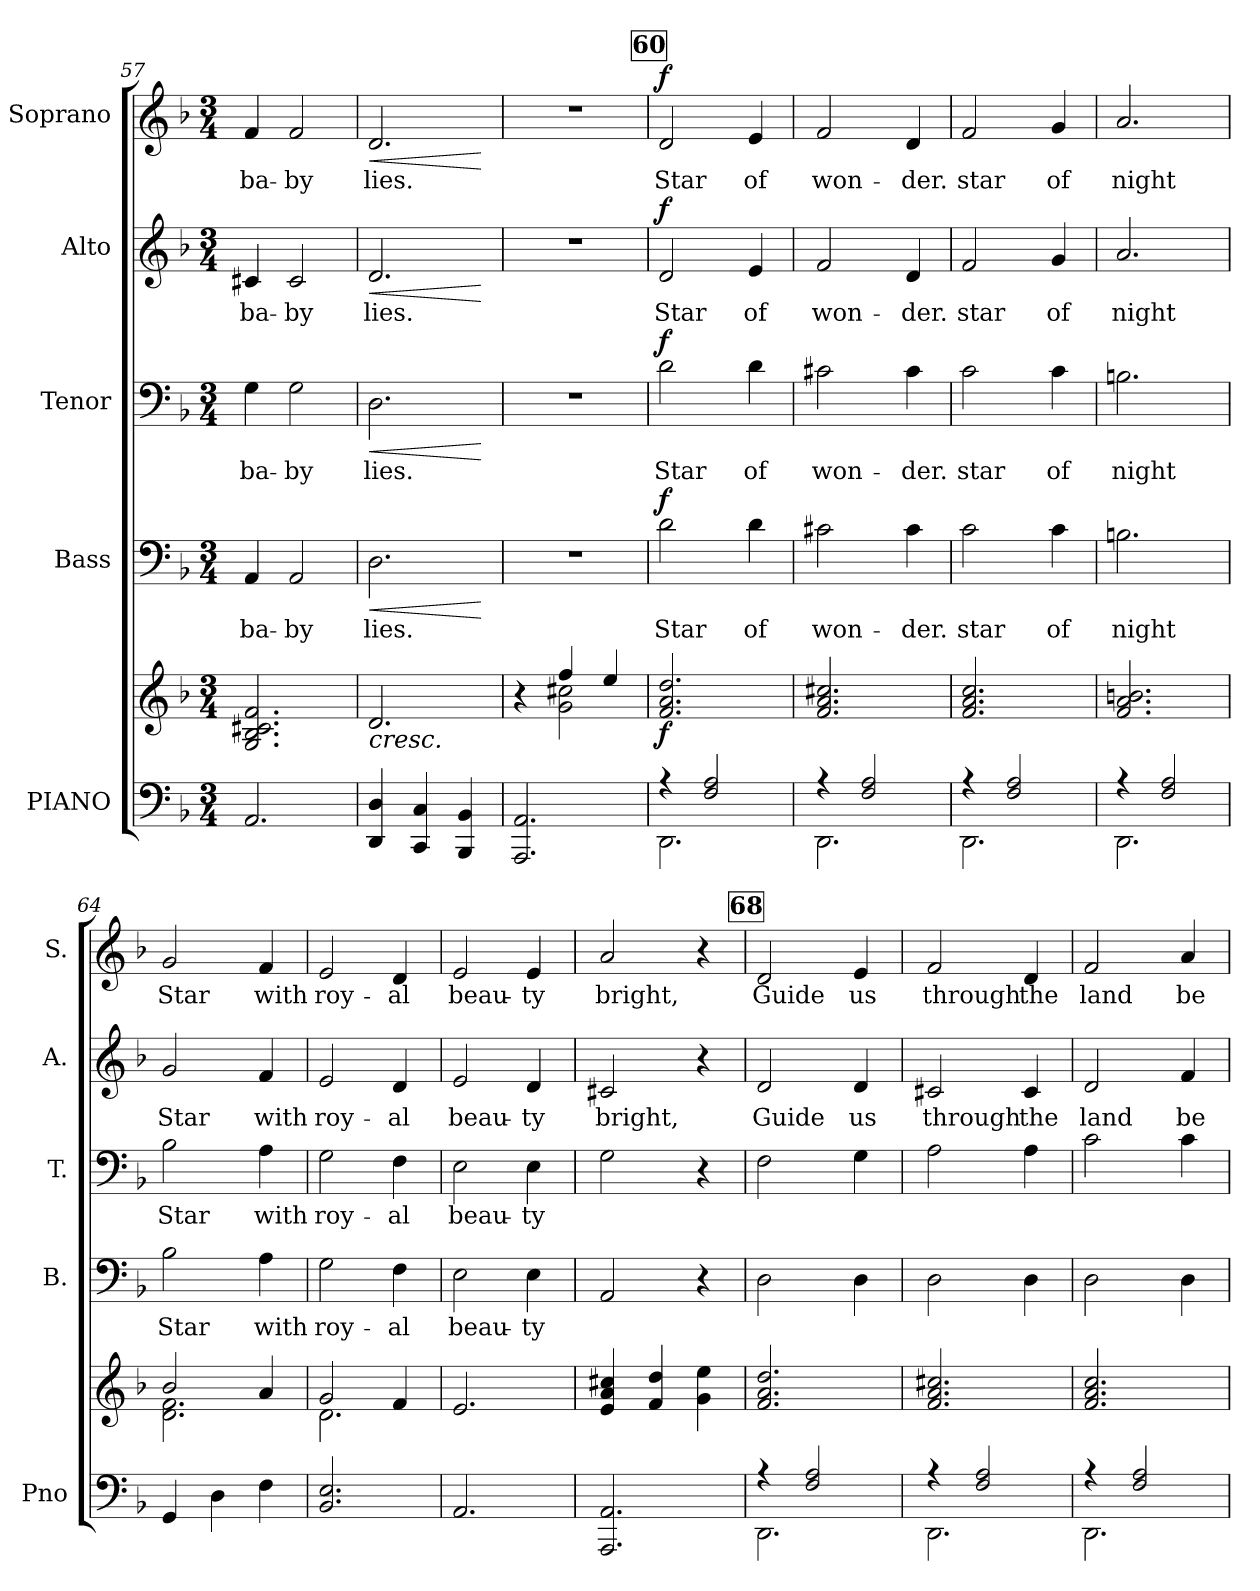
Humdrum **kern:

**kern	**kern	**dynam	**kern	**text	**dynam	**kern	**text	**dynam	**kern	**text	**dynam	**kern	**text	**dynam
*part5	*part5	*part5	*part4	*part4	*part4	*part3	*part3	*part3	*part2	*part2	*part2	*part1	*part1	*part1
*staff6	*staff5	*staff5/6	*staff4	*staff4	*staff4	*staff3	*staff3	*staff3	*staff2	*staff2	*staff2	*staff1	*staff1	*staff1
*I"PIANO	*	*	*I"Bass	*	*	*I"Tenor	*	*	*I"Alto	*	*	*I"Soprano	*	*
*I'Pno	*	*	*I'B.	*	*	*I'T.	*	*	*I'A.	*	*	*I'S.	*	*
*clefF4	*clefG2	*	*clefF4	*	*	*clefF4	*	*	*clefG2	*	*	*clefG2	*	*
*k[b-]	*k[b-]	*	*k[b-]	*	*	*k[b-]	*	*	*k[b-]	*	*	*k[b-]	*	*
*M3/4	*M3/4	*	*M3/4	*	*	*M3/4	*	*	*M3/4	*	*	*M3/4	*	*
=57	=57	=57	=57	=57	=57	=57	=57	=57	=57	=57	=57	=57	=57	=57
!	!	!	!	!LO:LY:b	!	!	!LO:LY:b	!	!	!LO:LY:b	!	!	!LO:LY:b	!
2.AA/	2.G/ 2.B-/ 2.c#X/ 2.f/	.	4AA/	ba-	.	4G\	ba-	.	4c#X/	ba-	.	4f/	ba-	.
!	!	!	!	!LO:LY:b	!	!	!LO:LY:b	!	!	!LO:LY:b	!	!	!LO:LY:b	!
.	.	.	2AA/	-by	.	2G\	-by	.	2c#/	-by	.	2f/	-by	.
=58	=58	=58	=58	=58	=58	=58	=58	=58	=58	=58	=58	=58	=58	=58
!	!LO:TX:b:i:t=cresc.	!	!	!	!	!	!	!	!	!	!	!	!	!
!	!	!	!	!LO:LY:b	!LO:HP:b	!	!LO:LY:b	!LO:HP:b	!	!LO:LY:b	!LO:HP:b	!	!LO:LY:b	!LO:HP:b
4DD/ 4D/	2.d/	.	2.D\	lies.	<	2.D\	lies.	<	2.d/	lies.	<	2.d/	lies.	<
4CC/ 4C/	.	.	.	.	.	.	.	.	.	.	.	.	.	.
4BBB-/ 4BB-/	.	.	.	.	.	.	.	.	.	.	.	.	.	.
.	.	.	.	.	[	.	.	[	.	.	[	.	.	[
!!LO:LB:g=z
=59	=59	=59	=59	=59	=59	=59	=59	=59	=59	=59	=59	=59	=59	=59
*	*^	*	*	*	*	*	*	*	*	*	*	*	*	*
2.AAA/ 2.AA/	4r	4ryy	.	2.r	.	.	2.r	.	.	2.r	.	.	2.r	.	.
.	4ff/	2g\ 2cc#X\	.	.	.	.	.	.	.	.	.	.	.	.	.
.	4ee/	.	.	.	.	.	.	.	.	.	.	.	.	.	.
*	*v	*v	*	*	*	*	*	*	*	*	*	*	*	*	*
!!LO:REH:place=s1:a:B:cj:fs=14:t=60
=60	=60	=60	=60	=60	=60	=60	=60	=60	=60	=60	=60	=60	=60	=60
*^	*	*	*	*	*	*	*	*	*	*	*	*	*	*
!	!	!	!LO:DY:b	!	!LO:LY:b	!LO:DY:a	!	!LO:LY:b	!LO:DY:a	!	!LO:LY:b	!LO:DY:a	!	!LO:LY:b	!LO:DY:a
4r	2.DD\	2.f/ 2.a/ 2.dd/	f	2d\	Star	f	2d\	Star	f	2d/	Star	f	2d/	Star	f
2F/ 2A/	.	.	.	.	.	.	.	.	.	.	.	.	.	.	.
!	!	!	!	!	!LO:LY:b	!	!	!LO:LY:b	!	!	!LO:LY:b	!	!	!LO:LY:b	!
.	.	.	.	4d\	of	.	4d\	of	.	4e/	of	.	4e/	of	.
=61	=61	=61	=61	=61	=61	=61	=61	=61	=61	=61	=61	=61	=61	=61	=61
!	!	!	!	!	!LO:LY:b	!	!	!LO:LY:b	!	!	!LO:LY:b	!	!	!LO:LY:b	!
4r	2.DD\	2.f/ 2.a/ 2.cc#X/	.	2c#X\	won-	.	2c#X\	won-	.	2f/	won-	.	2f/	won-	.
2F/ 2A/	.	.	.	.	.	.	.	.	.	.	.	.	.	.	.
!	!	!	!	!	!LO:LY:b	!	!	!LO:LY:b	!	!	!LO:LY:b	!	!	!LO:LY:b	!
.	.	.	.	4c#\	-der.	.	4c#\	-der.	.	4d/	-der.	.	4d/	-der.	.
=62	=62	=62	=62	=62	=62	=62	=62	=62	=62	=62	=62	=62	=62	=62	=62
!	!	!	!	!	!LO:LY:b	!	!	!LO:LY:b	!	!	!LO:LY:b	!	!	!LO:LY:b	!
4r	2.DD\	2.f/ 2.a/ 2.cc/	.	2c\	star	.	2c\	star	.	2f/	star	.	2f/	star	.
2F/ 2A/	.	.	.	.	.	.	.	.	.	.	.	.	.	.	.
!	!	!	!	!	!LO:LY:b	!	!	!LO:LY:b	!	!	!LO:LY:b	!	!	!LO:LY:b	!
.	.	.	.	4c\	of	.	4c\	of	.	4g/	of	.	4g/	of	.
=63	=63	=63	=63	=63	=63	=63	=63	=63	=63	=63	=63	=63	=63	=63	=63
!	!	!	!	!	!LO:LY:b	!	!	!LO:LY:b	!	!	!LO:LY:b	!	!	!LO:LY:b	!
4r	2.DD\	2.f/ 2.a/ 2.bn/	.	2.Bn\	night	.	2.Bn\	night	.	2.a/	night	.	2.a/	night	.
2F/ 2A/	.	.	.	.	.	.	.	.	.	.	.	.	.	.	.
*v	*v	*	*	*	*	*	*	*	*	*	*	*	*	*	*
=64	=64	=64	=64	=64	=64	=64	=64	=64	=64	=64	=64	=64	=64	=64
*	*^	*	*	*	*	*	*	*	*	*	*	*	*	*
!	!	!	!	!	!LO:LY:b	!	!	!LO:LY:b	!	!	!LO:LY:b	!	!	!LO:LY:b	!
4GG/	2b-/	2.d\ 2.f\	.	2B-\	Star	.	2B-\	Star	.	2g/	Star	.	2g/	Star	.
4D\	.	.	.	.	.	.	.	.	.	.	.	.	.	.	.
!	!	!	!	!	!LO:LY:b	!	!	!LO:LY:b	!	!	!LO:LY:b	!	!	!LO:LY:b	!
4F\	4a/	.	.	4A\	with	.	4A\	with	.	4f/	with	.	4f/	with	.
=65	=65	=65	=65	=65	=65	=65	=65	=65	=65	=65	=65	=65	=65	=65	=65
!	!	!	!	!	!LO:LY:b	!	!	!LO:LY:b	!	!	!LO:LY:b	!	!	!LO:LY:b	!
2.BB-/ 2.E/	2g/	2.d\	.	2G\	roy-	.	2G\	roy-	.	2e/	roy-	.	2e/	roy-	.
!	!	!	!	!	!LO:LY:b	!	!	!LO:LY:b	!	!	!LO:LY:b	!	!	!LO:LY:b	!
.	4f/	.	.	4F\	-al	.	4F\	-al	.	4d/	-al	.	4d/	-al	.
*	*v	*v	*	*	*	*	*	*	*	*	*	*	*	*	*
=66	=66	=66	=66	=66	=66	=66	=66	=66	=66	=66	=66	=66	=66	=66
!	!	!	!	!LO:LY:b	!	!	!LO:LY:b	!	!	!LO:LY:b	!	!	!LO:LY:b	!
2.AA/	2.e/	.	2E\	beau-	.	2E\	beau-	.	2e/	beau-	.	2e/	beau-	.
!	!	!	!	!LO:LY:b	!	!	!LO:LY:b	!	!	!LO:LY:b	!	!	!LO:LY:b	!
.	.	.	4E\	-ty	.	4E\	-ty	.	4d/	-ty	.	4e/	-ty	.
=67	=67	=67	=67	=67	=67	=67	=67	=67	=67	=67	=67	=67	=67	=67
!	!	!	!	!	!	!	!	!	!	!LO:LY:b	!	!	!LO:LY:b	!
2.AAA/ 2.AA/	4e/ 4a/ 4cc#X/	.	2AA/	.	.	2G\	.	.	2c#X/	bright,	.	2a/	bright,	.
.	4f/ 4dd/	.	.	.	.	.	.	.	.	.	.	.	.	.
.	4g\ 4ee\	.	4r	.	.	4r	.	.	4r	.	.	4r	.	.
!!LO:PB:g=z
!!LO:REH:place=s1:a:B:cj:fs=14:t=68
=68	=68	=68	=68	=68	=68	=68	=68	=68	=68	=68	=68	=68	=68	=68
*^	*	*	*	*	*	*	*	*	*	*	*	*	*	*
!	!	!	!	!	!	!	!	!	!	!	!LO:LY:b	!	!	!LO:LY:b	!
4r	2.DD\	2.f/ 2.a/ 2.dd/	.	2D\	.	.	2F\	.	.	2d/	Guide	.	2d/	Guide	.
2F/ 2A/	.	.	.	.	.	.	.	.	.	.	.	.	.	.	.
!	!	!	!	!	!	!	!	!	!	!	!LO:LY:b	!	!	!LO:LY:b	!
.	.	.	.	4D\	.	.	4G\	.	.	4d/	us	.	4e/	us	.
=69	=69	=69	=69	=69	=69	=69	=69	=69	=69	=69	=69	=69	=69	=69	=69
!	!	!	!	!	!	!	!	!	!	!	!LO:LY:b	!	!	!LO:LY:b	!
4r	2.DD\	2.f/ 2.a/ 2.cc#X/	.	2D\	.	.	2A\	.	.	2c#X/	through	.	2f/	through	.
2F/ 2A/	.	.	.	.	.	.	.	.	.	.	.	.	.	.	.
!	!	!	!	!	!	!	!	!	!	!	!LO:LY:b	!	!	!LO:LY:b	!
.	.	.	.	4D\	.	.	4A\	.	.	4c#/	the	.	4d/	the	.
=70	=70	=70	=70	=70	=70	=70	=70	=70	=70	=70	=70	=70	=70	=70	=70
!	!	!	!	!	!	!	!	!	!	!	!LO:LY:b	!	!	!LO:LY:b	!
4r	2.DD\	2.f/ 2.a/ 2.cc/	.	2D\	.	.	2c\	.	.	2d/	land	.	2f/	land	.
2F/ 2A/	.	.	.	.	.	.	.	.	.	.	.	.	.	.	.
!	!	!	!	!	!	!	!	!	!	!	!LO:LY:b	!	!	!LO:LY:b	!
.	.	.	.	4D\	.	.	4c\	.	.	4f/	be-	.	4a/	be-	.
*v	*v	*	*	*	*	*	*	*	*	*	*	*	*	*	*
=	=	=	=	=	=	=	=	=	=	=	=	=	=	=
*-	*-	*-	*-	*-	*-	*-	*-	*-	*-	*-	*-	*-	*-	*-
